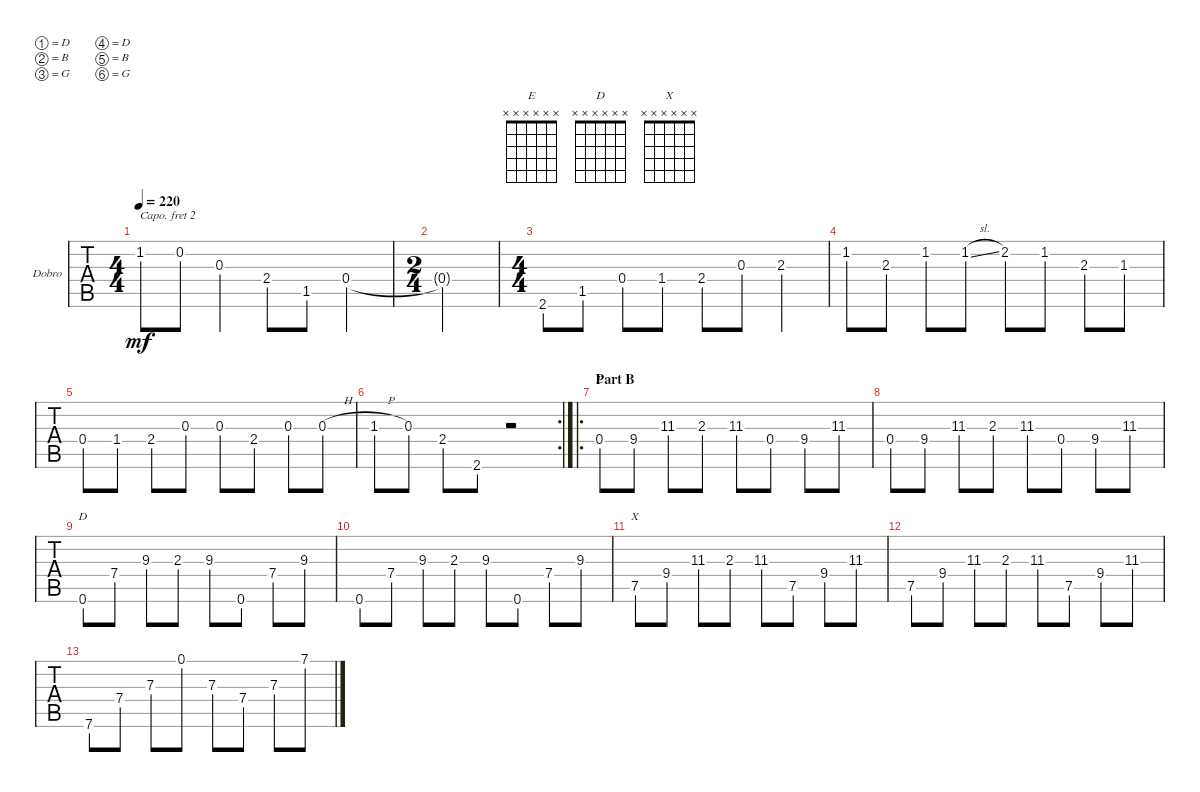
\defaultSystemsLayout 4
\bracketExtendMode groupsimilarinstruments
\firstSystemTrackNameOrientation horizontal
\otherSystemsTrackNameOrientation horizontal
\track ("Dobro" "Dobro") {solo instrument acousticguitarsteel}
\staff {tabs}
\capo 2
\tuning (D4 B3 G3 D3 B2 G2)
\chord ("E" x x x x x x)
\chord ("D" x x x x x x)
\chord ("X" x x x x x x)
\ts (4 4)
\tempo 220
\clef g2
\ks c
1.2.8{dy mf} 0.2.8 0.3.4 2.4.8 1.5.8 0.4.4 |
\ts (2 4)
0.4{t}.2 |
\ts (4 4)
2.6.8 1.5.8 0.4.8 1.4.8 2.4.8 0.3.8 2.3.4 |
1.2.8 2.3.8 1.2.8 1.2{sl}.8 2.2.8 1.2.8 2.3.8 1.3.8 |
0.4.8 1.4.8 2.4.8 0.3.8 0.3.8 2.4.8 0.3.8 0.3{h}.8 |
\rc 2
1.3{h}.8 0.3.8 2.4.8 2.6.8 r.2 |
\ro
\section ("" "Part B")
0.4.8{ch "E"} 9.4.8 11.3.8 2.3.8 11.3.8 0.4.8 9.4.8 11.3.8 |
0.4.8 9.4.8 11.3.8 2.3.8 11.3.8 0.4.8 9.4.8 11.3.8 |
0.6.8{ch "D"} 7.4.8 9.3.8 2.3.8 9.3.8 0.6.8 7.4.8 9.3.8 |
0.6.8 7.4.8 9.3.8 2.3.8 9.3.8 0.6.8 7.4.8 9.3.8 |
7.5.8{ch "X"} 9.4.8 11.3.8 2.3.8 11.3.8 7.5.8 9.4.8 11.3.8 |
7.5.8 9.4.8 11.3.8 2.3.8 11.3.8 7.5.8 9.4.8 11.3.8 |
7.6.8 7.4.8 7.3.8 0.1.8 7.3.8 7.4.8 7.3.8 7.1.8
